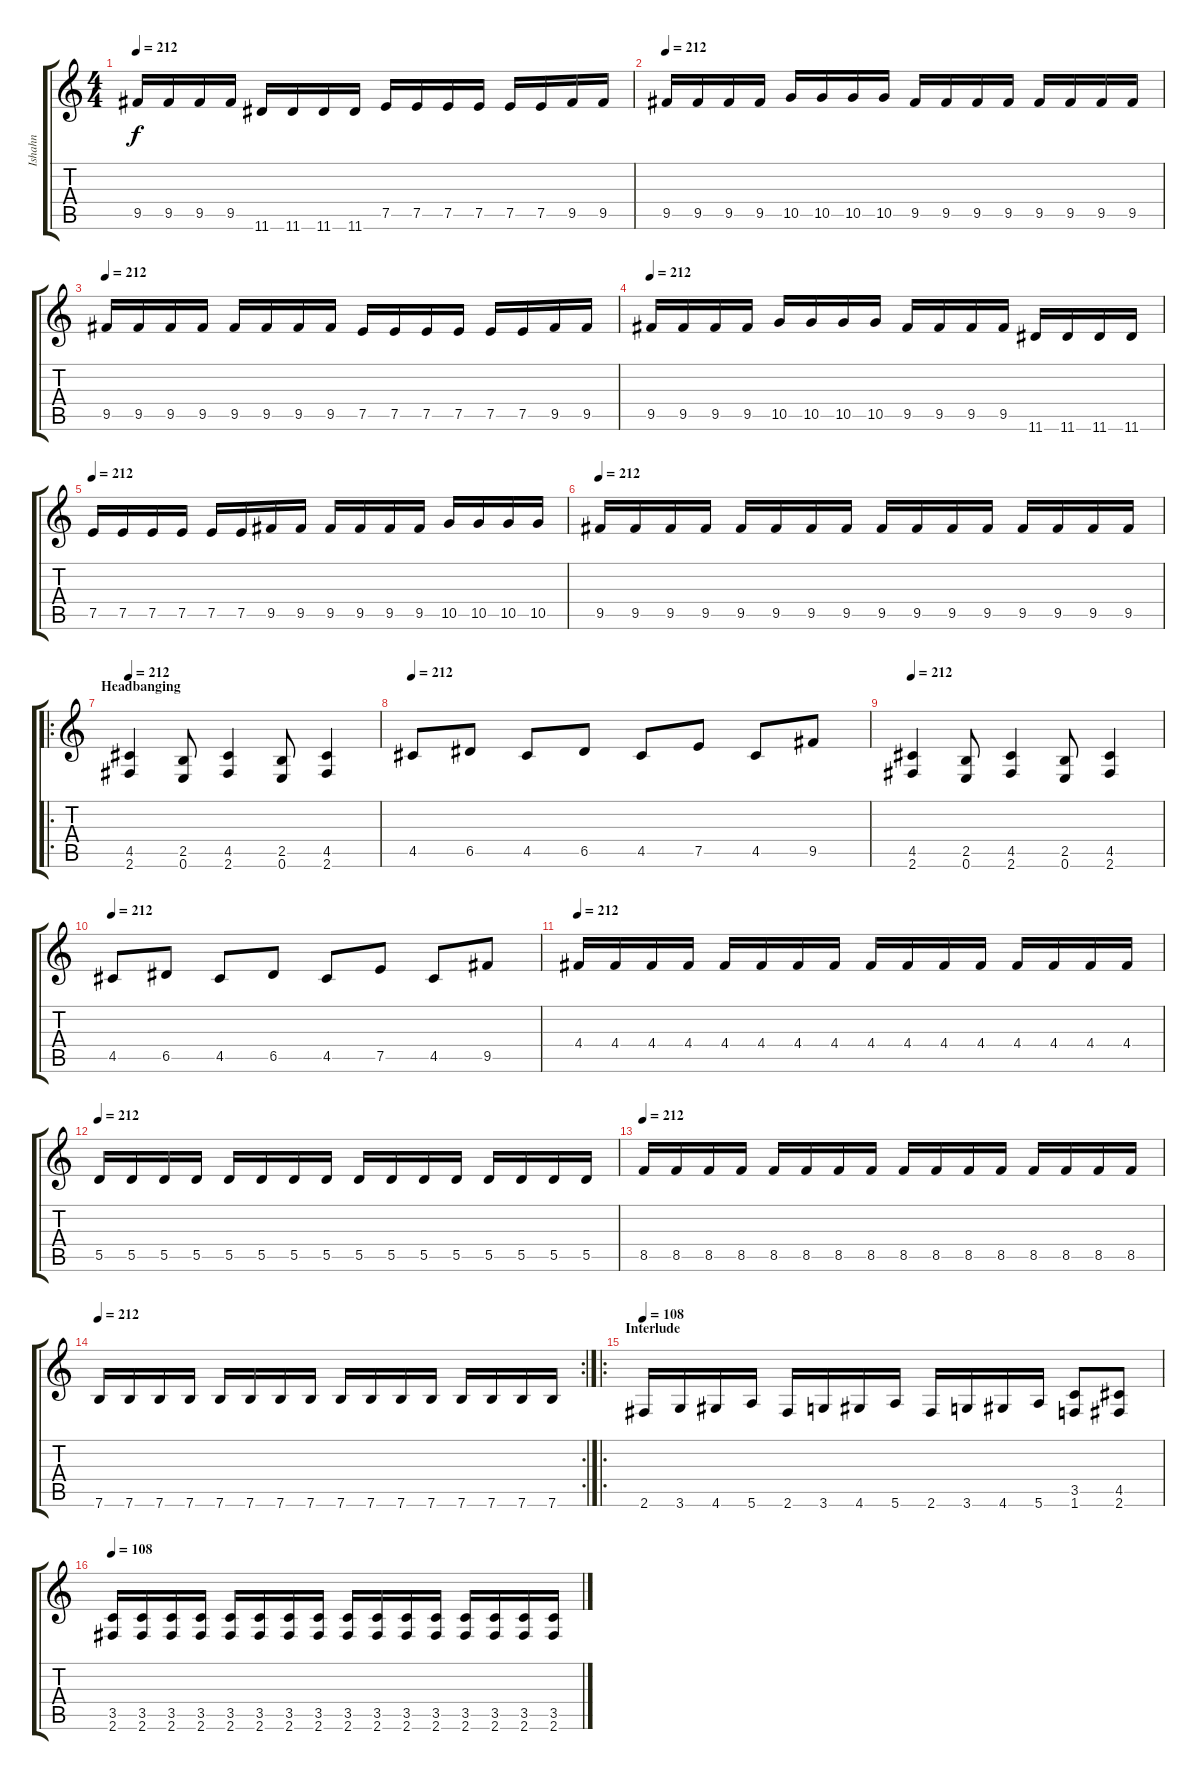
\track ("Ishahn" "Ishahn") {instrument distortionguitar}
\staff {score tabs}
\tuning (E4 B3 G3 D3 A2 E2) {hide}
\ts (4 4)
\tempo 212
\clef g2
\ks c
9.5.16{dy f} 9.5.16 9.5.16 9.5.16 11.6.16 11.6.16 11.6.16 11.6.16 7.5.16 7.5.16 7.5.16 7.5.16 7.5.16 7.5.16 9.5.16 9.5.16 |
\tempo 212
9.5.16 9.5.16 9.5.16 9.5.16 10.5.16 10.5.16 10.5.16 10.5.16 9.5.16 9.5.16 9.5.16 9.5.16 9.5.16 9.5.16 9.5.16 9.5.16 |
\tempo 212
9.5.16 9.5.16 9.5.16 9.5.16 9.5.16 9.5.16 9.5.16 9.5.16 7.5.16 7.5.16 7.5.16 7.5.16 7.5.16 7.5.16 9.5.16 9.5.16 |
\tempo 212
9.5.16 9.5.16 9.5.16 9.5.16 10.5.16 10.5.16 10.5.16 10.5.16 9.5.16 9.5.16 9.5.16 9.5.16 11.6.16 11.6.16 11.6.16 11.6.16 |
\tempo 212
7.5.16 7.5.16 7.5.16 7.5.16 7.5.16 7.5.16 9.5.16 9.5.16 9.5.16 9.5.16 9.5.16 9.5.16 10.5.16 10.5.16 10.5.16 10.5.16 |
\tempo 212
9.5.16 9.5.16 9.5.16 9.5.16 9.5.16 9.5.16 9.5.16 9.5.16 9.5.16 9.5.16 9.5.16 9.5.16 9.5.16 9.5.16 9.5.16 9.5.16 |
\ro
\section ("" "Headbanging")
\tempo 212
(4.5 2.6).4 (2.5 0.6).8 (4.5 2.6).4 (2.5 0.6).8 (4.5 2.6).4 |
\tempo 212
4.5.8 6.5.8 4.5.8 6.5.8 4.5.8 7.5.8 4.5.8 9.5.8 |
\tempo 212
(4.5 2.6).4 (2.5 0.6).8 (4.5 2.6).4 (2.5 0.6).8 (4.5 2.6).4 |
\tempo 212
4.5.8 6.5.8 4.5.8 6.5.8 4.5.8 7.5.8 4.5.8 9.5.8 |
\tempo 212
4.4.16 4.4.16 4.4.16 4.4.16 4.4.16 4.4.16 4.4.16 4.4.16 4.4.16 4.4.16 4.4.16 4.4.16 4.4.16 4.4.16 4.4.16 4.4.16 |
\tempo 212
5.5.16 5.5.16 5.5.16 5.5.16 5.5.16 5.5.16 5.5.16 5.5.16 5.5.16 5.5.16 5.5.16 5.5.16 5.5.16 5.5.16 5.5.16 5.5.16 |
\tempo 212
8.5.16 8.5.16 8.5.16 8.5.16 8.5.16 8.5.16 8.5.16 8.5.16 8.5.16 8.5.16 8.5.16 8.5.16 8.5.16 8.5.16 8.5.16 8.5.16 |
\rc 2
\tempo 212
7.6.16 7.6.16 7.6.16 7.6.16 7.6.16 7.6.16 7.6.16 7.6.16 7.6.16 7.6.16 7.6.16 7.6.16 7.6.16 7.6.16 7.6.16 7.6.16 |
\ro
\section ("" "Interlude")
\tempo 108
2.6.16 3.6.16 4.6.16 5.6.16 2.6.16 3.6.16 4.6.16 5.6.16 2.6.16 3.6.16 4.6.16 5.6.16 (3.5 1.6).8 (4.5 2.6).8 |
\tempo 108
(3.5 2.6).16 (3.5 2.6).16 (3.5 2.6).16 (3.5 2.6).16 (3.5 2.6).16 (3.5 2.6).16 (3.5 2.6).16 (3.5 2.6).16 (3.5 2.6).16 (3.5 2.6).16 (3.5 2.6).16 (3.5 2.6).16 (3.5 2.6).16 (3.5 2.6).16 (3.5 2.6).16 (3.5 2.6).16
